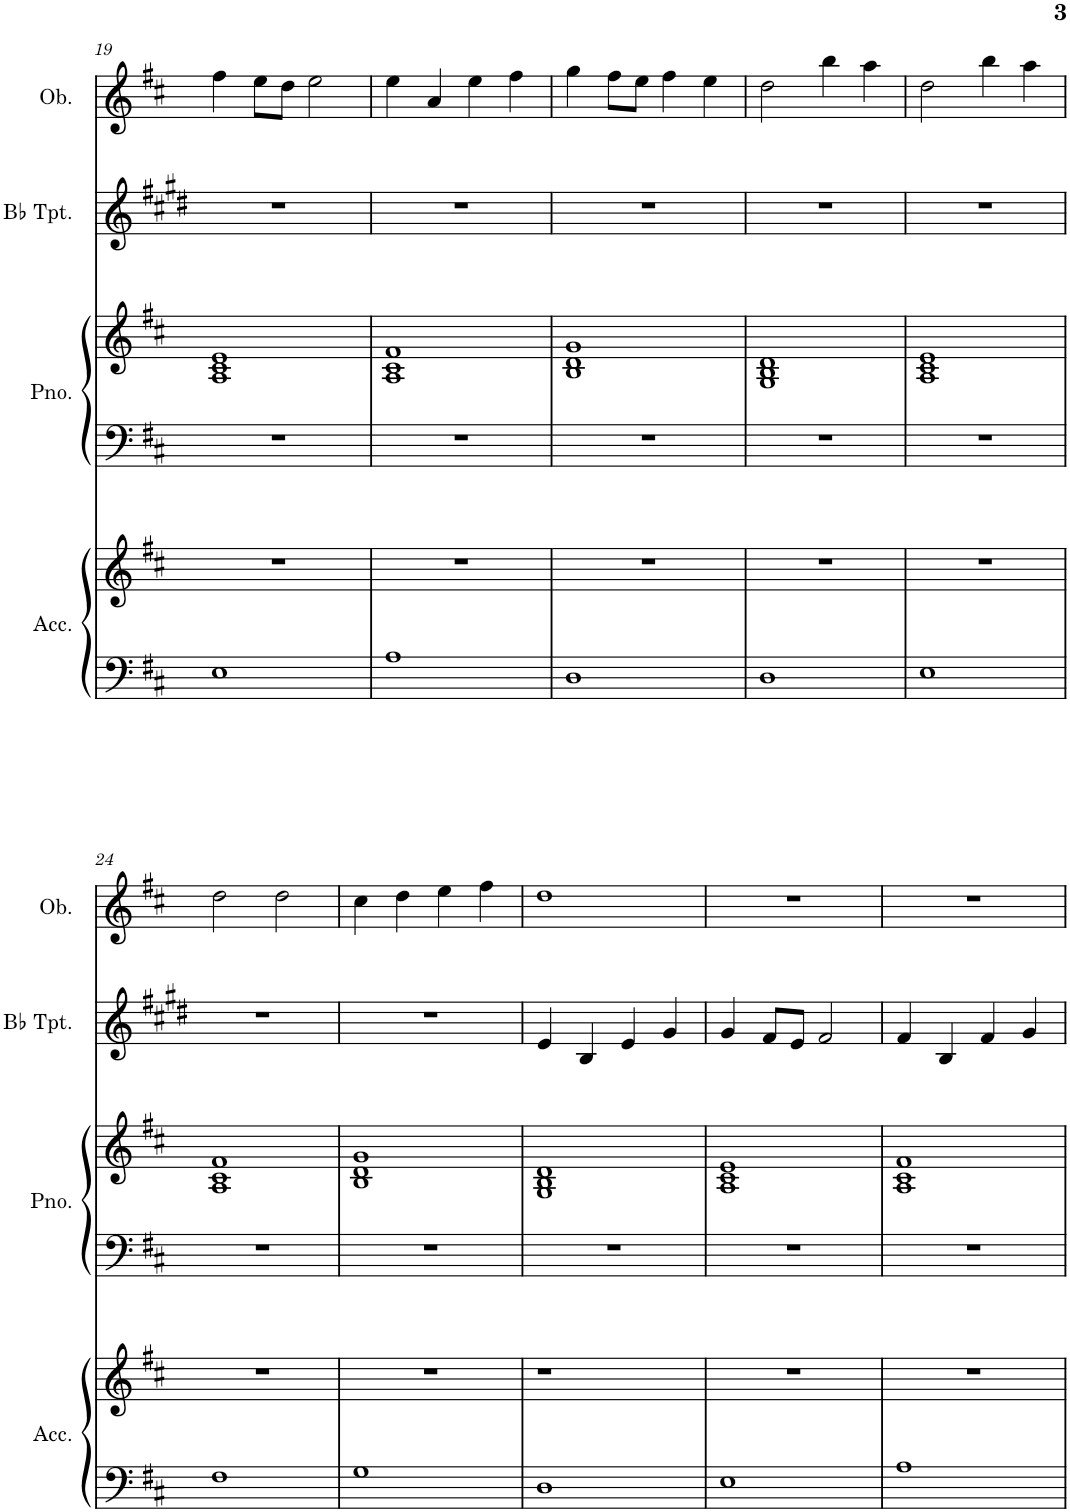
**kern	**kern	**kern	**kern	**kern	**kern
*part4	*part4	*part3	*part3	*part2	*part1
*staff6	*staff5	*staff4	*staff3	*staff2	*staff1
*I"Accordion	*	*I"Piano	*	*I"Bb Trumpet	*I"Oboe
*I'Acc.	*	*I'Pno.	*	*I'Bb Tpt.	*I'Ob.
!!LO:PB:g=z
*clefF4	*clefG2	*clefF4	*clefG2	*clefG2	*clefG2
*	*	*	*	*Trd1c2	*
*k[f#c#]	*k[f#c#]	*k[f#c#]	*k[f#c#]	*k[f#c#g#d#]	*k[f#c#]
*M4/4	*M4/4	*M4/4	*M4/4	*M4/4	*M4/4
=19	=19	=19	=19	=19	=19
1E	1r	1r	1A 1c# 1e	1r	4ff#\
.	.	.	.	.	8ee\L
.	.	.	.	.	8dd\J
.	.	.	.	.	2ee\
=20	=20	=20	=20	=20	=20
1A	1r	1r	1A 1c# 1f#	1r	4ee\
.	.	.	.	.	4a/
.	.	.	.	.	4ee\
.	.	.	.	.	4ff#\
=21	=21	=21	=21	=21	=21
1D	1r	1r	1B 1d 1g	1r	4gg\
.	.	.	.	.	8ff#\L
.	.	.	.	.	8ee\J
.	.	.	.	.	4ff#\
.	.	.	.	.	4ee\
=22	=22	=22	=22	=22	=22
1D	1r	1r	1G 1B 1d	1r	2dd\
.	.	.	.	.	4bb\
.	.	.	.	.	4aa\
=23	=23	=23	=23	=23	=23
1E	1r	1r	1A 1c# 1e	1r	2dd\
.	.	.	.	.	4bb\
.	.	.	.	.	4aa\
!!LO:LB:g=z
=24	=24	=24	=24	=24	=24
1F#	1r	1r	1A 1c# 1f#	1r	2dd\
.	.	.	.	.	2dd\
=25	=25	=25	=25	=25	=25
1G	1r	1r	1B 1d 1g	1r	4cc#\
.	.	.	.	.	4dd\
.	.	.	.	.	4ee\
.	.	.	.	.	4ff#\
=26	=26	=26	=26	=26	=26
1D	1r	1r	1G 1B 1d	4e/	1dd
.	.	.	.	4B/	.
.	.	.	.	4e/	.
.	.	.	.	4g#/	.
=27	=27	=27	=27	=27	=27
1E	1r	1r	1A 1c# 1e	4g#/	1r
.	.	.	.	8f#/L	.
.	.	.	.	8e/J	.
.	.	.	.	2f#/	.
=28	=28	=28	=28	=28	=28
1A	1r	1r	1A 1c# 1f#	4f#/	1r
.	.	.	.	4B/	.
.	.	.	.	4f#/	.
.	.	.	.	4g#/	.
=	=	=	=	=	=
*-	*-	*-	*-	*-	*-
